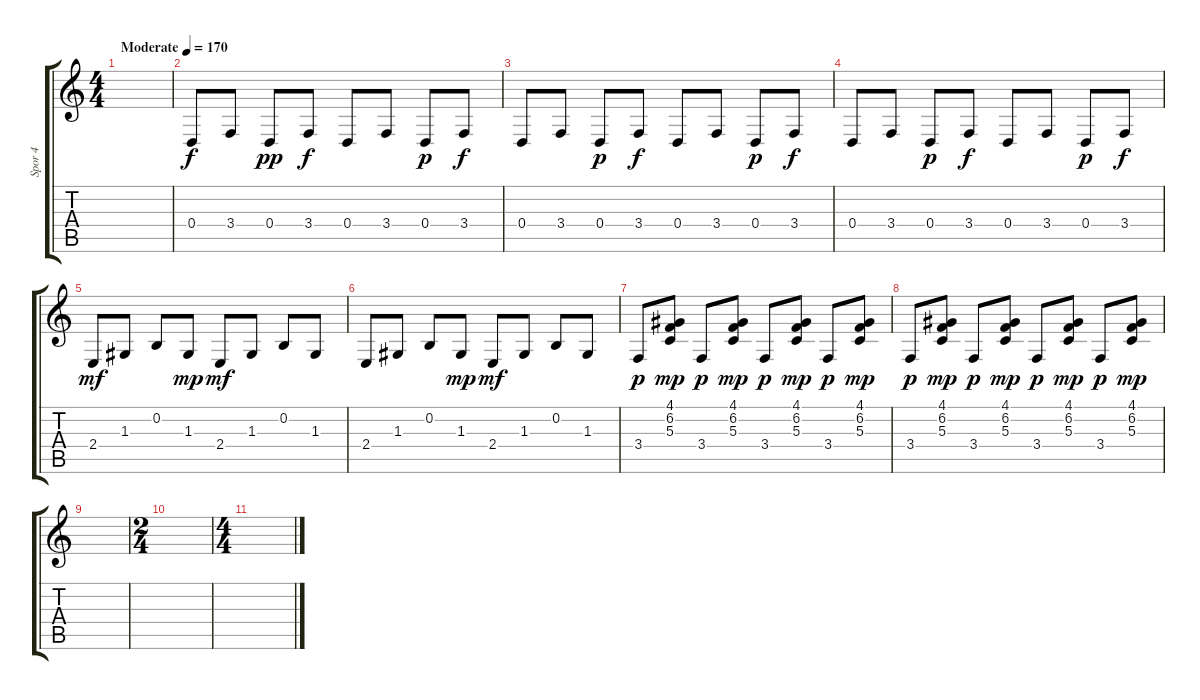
\track ("Spor 4" "Spor 4") {instrument pizzicatostrings}
\staff {score tabs}
\tuning (E4 B3 G3 D3 A2 E2) {hide}
\ts (4 4)
\tempo (170 "Moderate")
\clef g2
\ks c
|
0.4.8 3.4.8 0.4.8{dy pp} 3.4.8{dy f} 0.4.8 3.4.8 0.4.8{dy p} 3.4.8{dy f} |
0.4.8 3.4.8 0.4.8{dy p} 3.4.8{dy f} 0.4.8 3.4.8 0.4.8{dy p} 3.4.8{dy f} |
0.4.8 3.4.8 0.4.8{dy p} 3.4.8{dy f} 0.4.8 3.4.8 0.4.8{dy p} 3.4.8{dy f} |
2.4.8{dy mf} 1.3.8 0.2.8 1.3.8{dy mp} 2.4.8{dy mf} 1.3.8 0.2.8 1.3.8 |
2.4.8 1.3.8 0.2.8 1.3.8{dy mp} 2.4.8{dy mf} 1.3.8 0.2.8 1.3.8 |
3.4.8{dy p} (4.1 6.2 5.3).8{dy mp} 3.4.8{dy p} (4.1 6.2 5.3).8{dy mp} 3.4.8{dy p} (4.1 6.2 5.3).8{dy mp} 3.4.8{dy p} (4.1 6.2 5.3).8{dy mp} |
3.4.8{dy p} (4.1 6.2 5.3).8{dy mp} 3.4.8{dy p} (4.1 6.2 5.3).8{dy mp} 3.4.8{dy p} (4.1 6.2 5.3).8{dy mp} 3.4.8{dy p} (4.1 6.2 5.3).8{dy mp} |
|
\ts (2 4)
|
\ts (4 4)
